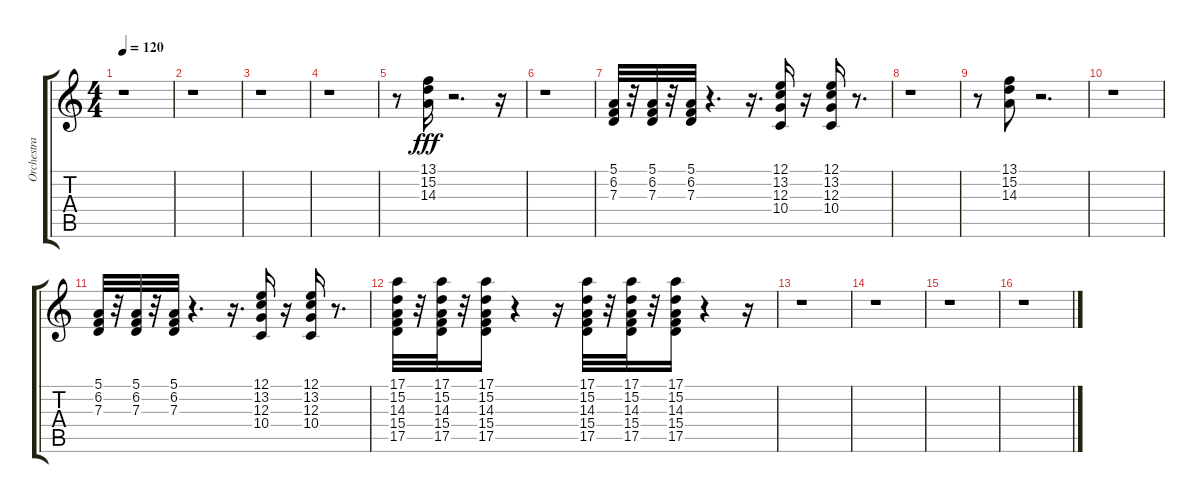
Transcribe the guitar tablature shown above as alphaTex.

\track ("Orchestra" "Orchestra") {instrument brasssection}
\staff {score tabs}
\tuning (E4 B3 G3 D3 A2 E2) {hide}
\ts (4 4)
\tempo 120
\clef g2
\ks c
r.1{dy fff} |
r.1 |
r.1 |
r.1 |
r.8 (13.1 15.2 14.3).16 r.2{d} r.16 |
r.1 |
(5.1 6.2 7.3).32 r.32 (5.1 6.2 7.3).32 r.32 (5.1 6.2 7.3).32 r.4{d} r.16{d} (12.1 13.2 12.3 10.4).16 r.16 (12.1 13.2 12.3 10.4).16 r.8{d} |
r.1 |
r.8 (13.1 15.2 14.3).8 r.2{d} |
r.1 |
(5.1 6.2 7.3).32 r.32 (5.1 6.2 7.3).32 r.32 (5.1 6.2 7.3).32 r.4{d} r.16{d} (12.1 13.2 12.3 10.4).16 r.16 (12.1 13.2 12.3 10.4).16 r.8{d} |
(17.1 15.2 14.3 15.4 17.5).32 r.32 (17.1 15.2 14.3 15.4 17.5).32 r.32 (17.1 15.2 14.3 15.4 17.5).16 r.4 r.16 (17.1 15.2 14.3 15.4 17.5).32 r.32 (17.1 15.2 14.3 15.4 17.5).32 r.32 (17.1 15.2 14.3 15.4 17.5).16 r.4 r.16 |
r.1 |
r.1 |
r.1 |
r.1
